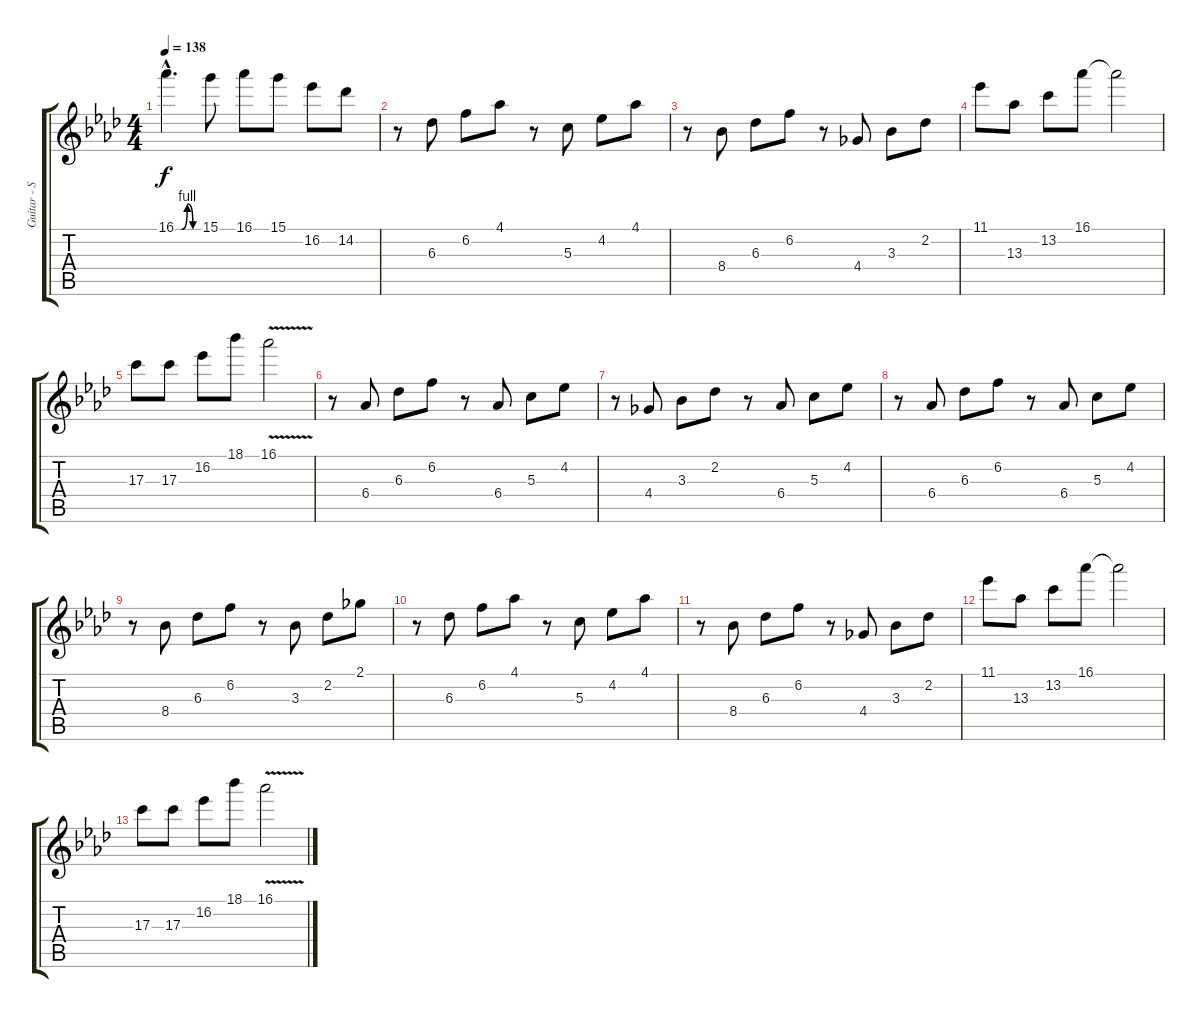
\track ("Guitar - Steve Howe" "Guitar - S") {instrument overdrivenguitar}
\staff {score tabs}
\tuning (E4 B3 G3 D3 A2 E2) {hide}
\ts (4 4)
\tempo 138
\clef g2
\ks ab
16.1{be (custom 0 0 11 0 15 0 30 4 45 0 60 0) hac}.4{d dy f} 15.1.8 16.1.8 15.1.8 16.2.8 14.2.8 |
r.8 6.3.8 6.2.8 4.1.8 r.8 5.3.8 4.2.8 4.1.8 |
r.8 8.4.8 6.3.8 6.2.8 r.8 4.4.8 3.3.8 2.2.8 |
11.1.8 13.3.8 13.2.8 16.1.8 16.1{t}.2 |
17.3.8 17.3.8 16.2.8 18.1.8 16.1{v}.2 |
r.8{volume 10} 6.4.8 6.3.8 6.2.8 r.8 6.4.8 5.3.8 4.2.8 |
r.8 4.4.8 3.3.8 2.2.8 r.8 6.4.8 5.3.8 4.2.8 |
r.8{volume 8} 6.4.8 6.3.8 6.2.8 r.8 6.4.8 5.3.8 4.2.8 |
r.8{volume 7} 8.4.8 6.3.8 6.2.8 r.8 3.3.8 2.2.8 2.1.8 |
r.8{volume 5} 6.3.8 6.2.8 4.1.8 r.8 5.3.8 4.2.8 4.1.8 |
r.8{volume 3} 8.4.8 6.3.8 6.2.8 r.8 4.4.8 3.3.8 2.2.8 |
11.1.8 13.3.8 13.2.8 16.1.8 16.1{t}.2 |
17.3.8 17.3.8 16.2.8 18.1.8 16.1{v}.2
